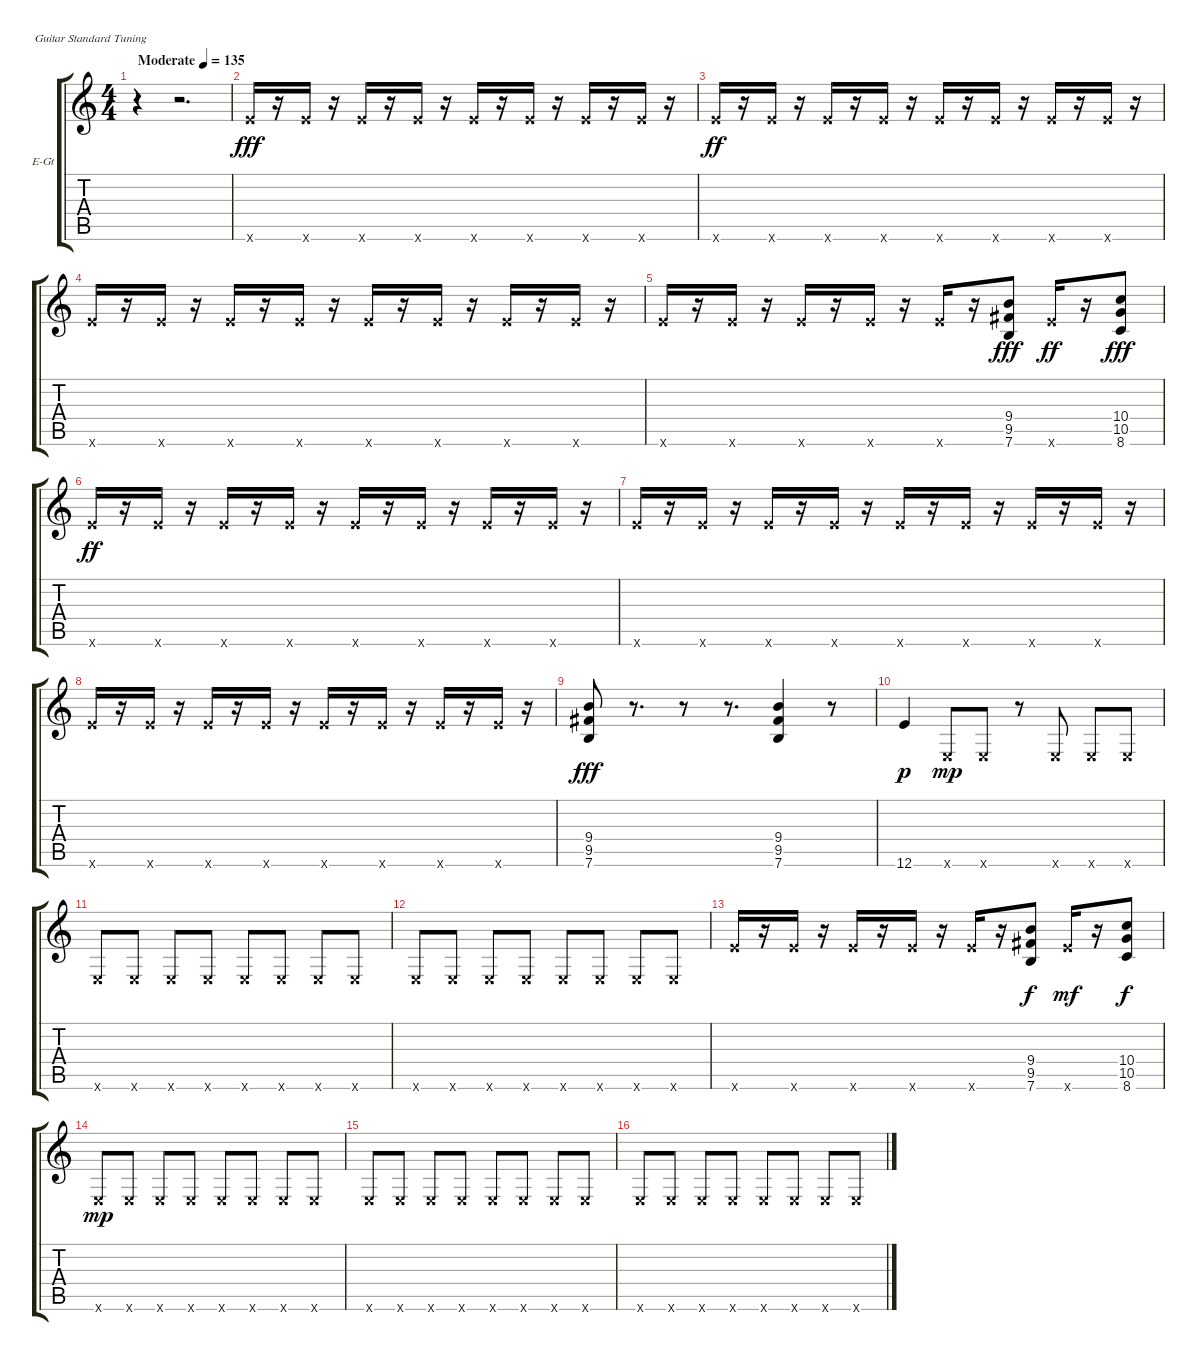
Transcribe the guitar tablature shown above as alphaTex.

\bracketExtendMode groupsimilarinstruments
\firstSystemTrackNameOrientation horizontal
\otherSystemsTrackNameOrientation horizontal
\track ("RHYTHM GUITAR" "E-Gt") {instrument distortionguitar}
\staff {score tabs}
\tuning (E4 B3 G3 D3 A2 E2)
\ts (4 4)
\beaming (8 2 2 2 2)
\tempo (135 "Moderate")
\clef g2
\ks c
r.4{dy fff instrument distortionguitar} r.2{d} |
12.6{x}.16 r.16 12.6{x}.16 r.16 12.6{x}.16 r.16 12.6{x}.16 r.16 12.6{x}.16 r.16 12.6{x}.16 r.16 12.6{x}.16 r.16 12.6{x}.16 r.16 |
12.6{x}.16{dy ff} r.16 12.6{x}.16 r.16 12.6{x}.16 r.16 12.6{x}.16 r.16 12.6{x}.16 r.16 12.6{x}.16 r.16 12.6{x}.16 r.16 12.6{x}.16 r.16 |
12.6{x}.16 r.16 12.6{x}.16 r.16 12.6{x}.16 r.16 12.6{x}.16 r.16 12.6{x}.16 r.16 12.6{x}.16 r.16 12.6{x}.16 r.16 12.6{x}.16 r.16 |
12.6{x}.16 r.16 12.6{x}.16 r.16 12.6{x}.16 r.16 12.6{x}.16 r.16 12.6{x}.16 r.16 (9.4 9.5 7.6).8{dy fff} 12.6{x}.16{dy ff} r.16 (10.4 10.5 8.6).8{dy fff} |
12.6{x}.16{dy ff} r.16 12.6{x}.16 r.16 12.6{x}.16 r.16 12.6{x}.16 r.16 12.6{x}.16 r.16 12.6{x}.16 r.16 12.6{x}.16 r.16 12.6{x}.16 r.16 |
12.6{x}.16 r.16 12.6{x}.16 r.16 12.6{x}.16 r.16 12.6{x}.16 r.16 12.6{x}.16 r.16 12.6{x}.16 r.16 12.6{x}.16 r.16 12.6{x}.16 r.16 |
12.6{x}.16 r.16 12.6{x}.16 r.16 12.6{x}.16 r.16 12.6{x}.16 r.16 12.6{x}.16 r.16 12.6{x}.16 r.16 12.6{x}.16 r.16 12.6{x}.16 r.16 |
(9.4 9.5 7.6).8{dy fff} r.8{d} r.8 r.8{d} (9.4 9.5 7.6).4 r.8 |
12.6.4{dy p} 0.6{x}.8{dy mp} 0.6{x}.8 r.8 0.6{x}.8 0.6{x}.8 0.6{x}.8 |
0.6{x}.8 0.6{x}.8 0.6{x}.8 0.6{x}.8 0.6{x}.8 0.6{x}.8 0.6{x}.8 0.6{x}.8 |
0.6{x}.8 0.6{x}.8 0.6{x}.8 0.6{x}.8 0.6{x}.8 0.6{x}.8 0.6{x}.8 0.6{x}.8 |
12.6{x}.16 r.16 12.6{x}.16 r.16 12.6{x}.16 r.16 12.6{x}.16 r.16 12.6{x}.16 r.16 (9.4 9.5 7.6).8{dy f} 12.6{x}.16{dy mf} r.16 (10.4 10.5 8.6).8{dy f} |
0.6{x}.8{dy mp} 0.6{x}.8 0.6{x}.8 0.6{x}.8 0.6{x}.8 0.6{x}.8 0.6{x}.8 0.6{x}.8 |
0.6{x}.8 0.6{x}.8 0.6{x}.8 0.6{x}.8 0.6{x}.8 0.6{x}.8 0.6{x}.8 0.6{x}.8 |
0.6{x}.8 0.6{x}.8 0.6{x}.8 0.6{x}.8 0.6{x}.8 0.6{x}.8 0.6{x}.8 0.6{x}.8
